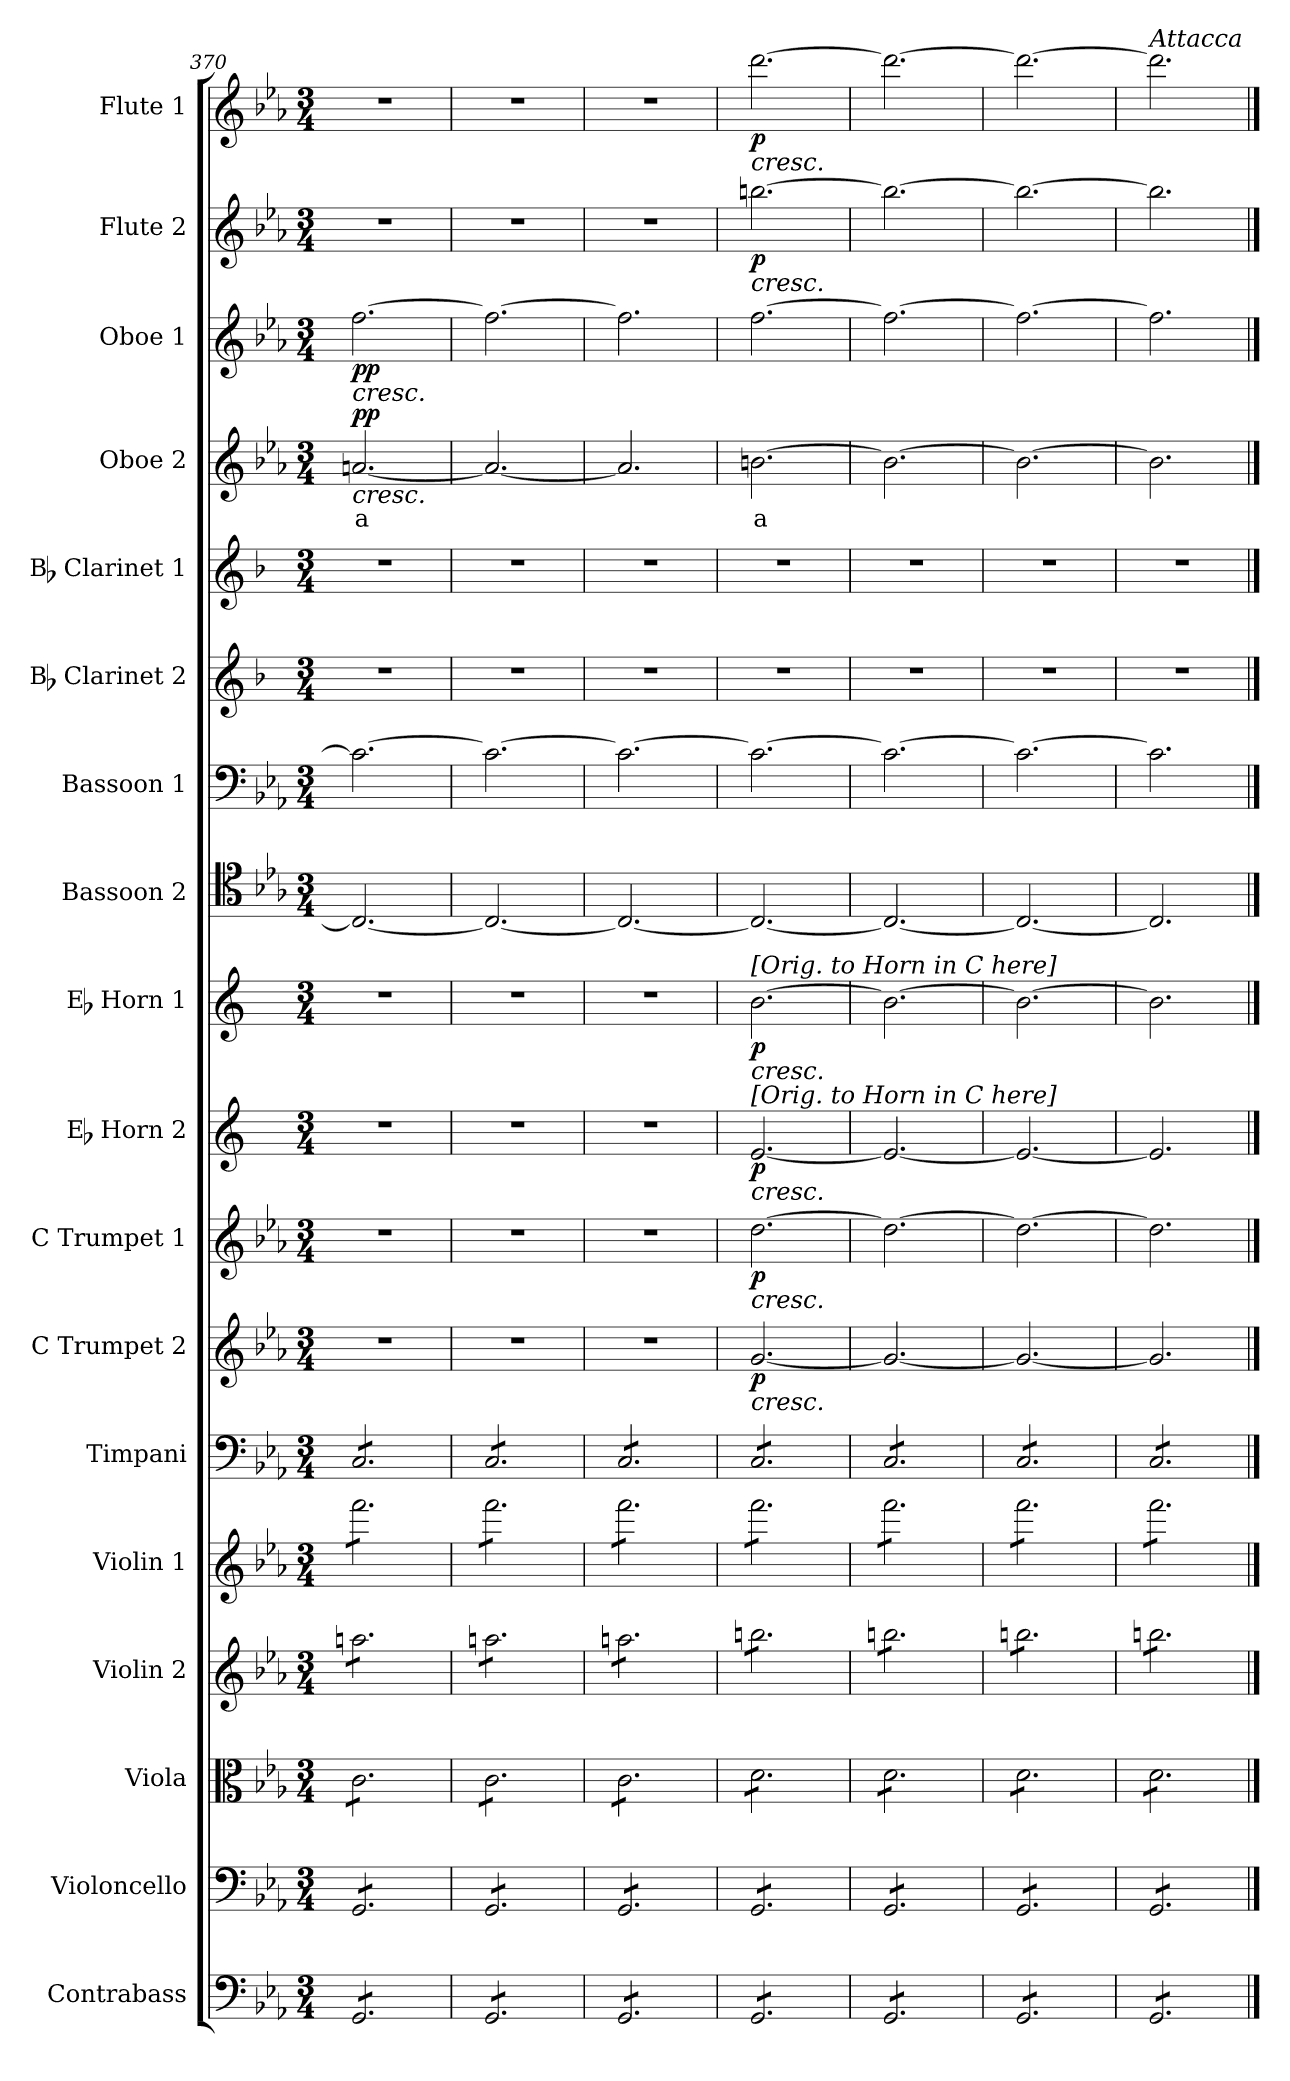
**kern	**kern	**kern	**kern	**kern	**kern	**kern	**dynam	**kern	**dynam	**kern	**dynam	**kern	**dynam	**kern	**kern	**kern	**kern	**kern	**text	**dynam	**kern	**dynam	**kern	**dynam	**kern	**dynam
*part18	*part17	*part16	*part15	*part14	*part13	*part12	*part12	*part11	*part11	*part10	*part10	*part9	*part9	*part8	*part7	*part6	*part5	*part4	*part4	*part4	*part3	*part3	*part2	*part2	*part1	*part1
*staff18	*staff17	*staff16	*staff15	*staff14	*staff13	*staff12	*staff12	*staff11	*staff11	*staff10	*staff10	*staff9	*staff9	*staff8	*staff7	*staff6	*staff5	*staff4	*staff4	*staff4	*staff3	*staff3	*staff2	*staff2	*staff1	*staff1
*I"Contrabass	*I"Violoncello	*I"Viola	*I"Violin 2	*I"Violin 1	*I"Timpani	*I"C Trumpet 2	*	*I"C Trumpet 1	*	*I"Eb Horn 2	*	*I"Eb Horn 1	*	*I"Bassoon 2	*I"Bassoon 1	*I"Bb Clarinet 2	*I"Bb Clarinet 1	*I"Oboe 2	*	*	*I"Oboe 1	*	*I"Flute 2	*	*I"Flute 1	*
*I'Cb	*I'Vc	*I'Vla	*I'Vln 2	*I'Vln 1	*I'Timp	*I'Tpt 2	*	*I'Tpt 1	*	*I'Hn 2	*	*I'Hn 1	*	*I'Bsn 2	*I'Bsn 1	*I'Cl 2	*I'Cl 1	*I'Ob 2	*	*	*I'Ob 1	*	*I'Fl 2	*	*I'Fl 1	*
*clefF4	*clefF4	*clefC3	*clefG2	*clefG2	*clefF4	*clefG2	*	*clefG2	*	*clefG2	*	*clefG2	*	*clefC4	*clefF4	*clefG2	*clefG2	*clefG2	*	*	*clefG2	*	*clefG2	*	*clefG2	*
*ITrd7c12	*	*	*	*	*	*	*	*	*	*ITrd5c9	*	*ITrd5c9	*	*	*	*ITrd1c2	*ITrd1c2	*	*	*	*	*	*	*	*	*
*k[b-e-a-]	*k[b-e-a-]	*k[b-e-a-]	*k[b-e-a-]	*k[b-e-a-]	*k[b-e-a-]	*k[b-e-a-]	*	*k[b-e-a-]	*	*k[b-e-a-]	*	*k[b-e-a-]	*	*k[b-e-a-]	*k[b-e-a-]	*k[b-e-a-]	*k[b-e-a-]	*k[b-e-a-]	*	*	*k[b-e-a-]	*	*k[b-e-a-]	*	*k[b-e-a-]	*
*M3/4	*M3/4	*M3/4	*M3/4	*M3/4	*M3/4	*M3/4	*	*M3/4	*	*M3/4	*	*M3/4	*	*M3/4	*M3/4	*M3/4	*M3/4	*M3/4	*	*	*M3/4	*	*M3/4	*	*M3/4	*
=370	=370	=370	=370	=370	=370	=370	=370	=370	=370	=370	=370	=370	=370	=370	=370	=370	=370	=370	=370	=370	=370	=370	=370	=370	=370	=370
!	!	!	!	!	!	!	!	!	!	!	!	!	!	!	!	!	!	!	!	!	!LO:TX:b:i:t=cresc.	!	!	!	!	!
!	!	!	!	!	!	!	!	!	!	!	!	!	!	!	!	!	!	!LO:TX:b:i:t=cresc.	!	!	!	!	!	!	!	!
!	!	!	!	!	!LO:TX:b:i:t=cresc.	!	!	!	!	!	!	!	!	!	!	!	!	!	!	!	!	!	!	!	!	!
!	!	!	!	!	!	!	!	!	!	!	!	!	!	!	!	!	!	!	!LO:LY:b:color=#FF0000	!LO:DY:b	!	!LO:DY:b	!	!	!	!
*tremolo	*	*	*	*	*	*	*	*	*	*	*	*	*	*	*	*	*	*	*	*	*	*	*	*	*	*
*	*tremolo	*	*	*	*	*	*	*	*	*	*	*	*	*	*	*	*	*	*	*	*	*	*	*	*	*
*	*	*tremolo	*	*	*	*	*	*	*	*	*	*	*	*	*	*	*	*	*	*	*	*	*	*	*	*
*	*	*	*tremolo	*	*	*	*	*	*	*	*	*	*	*	*	*	*	*	*	*	*	*	*	*	*	*
*	*	*	*	*tremolo	*	*	*	*	*	*	*	*	*	*	*	*	*	*	*	*	*	*	*	*	*	*
*	*	*	*	*	*tremolo	*	*	*	*	*	*	*	*	*	*	*	*	*	*	*	*	*	*	*	*	*
8GGG/L	8GG/L	8c\L	8aan\L	8fff\L	8C/L	2.r	.	2.r	.	2.r	.	2.r	.	2.C/_	2.c\_	2.r	2.r	[2.an/	a	pp	[2.ff\	pp	2.r	.	2.r	.
8GGG/	8GG/	8c\	8aan\	8fff\	8C/	.	.	.	.	.	.	.	.	.	.	.	.	.	.	.	.	.	.	.	.	.
8GGG/	8GG/	8c\	8aan\	8fff\	8C/	.	.	.	.	.	.	.	.	.	.	.	.	.	.	.	.	.	.	.	.	.
8GGG/	8GG/	8c\	8aan\	8fff\	8C/	.	.	.	.	.	.	.	.	.	.	.	.	.	.	.	.	.	.	.	.	.
8GGG/	8GG/	8c\	8aan\	8fff\	8C/	.	.	.	.	.	.	.	.	.	.	.	.	.	.	.	.	.	.	.	.	.
8GGG/J	8GG/J	8c\J	8aan\J	8fff\J	8C/J	.	.	.	.	.	.	.	.	.	.	.	.	.	.	.	.	.	.	.	.	.
=371	=371	=371	=371	=371	=371	=371	=371	=371	=371	=371	=371	=371	=371	=371	=371	=371	=371	=371	=371	=371	=371	=371	=371	=371	=371	=371
8GGG/L	8GG/L	8c\L	8aan\L	8fff\L	8C/L	2.r	.	2.r	.	2.r	.	2.r	.	2.C/_	2.c\_	2.r	2.r	2.a/_	.	.	2.ff\_	.	2.r	.	2.r	.
8GGG/	8GG/	8c\	8aan\	8fff\	8C/	.	.	.	.	.	.	.	.	.	.	.	.	.	.	.	.	.	.	.	.	.
8GGG/	8GG/	8c\	8aan\	8fff\	8C/	.	.	.	.	.	.	.	.	.	.	.	.	.	.	.	.	.	.	.	.	.
8GGG/	8GG/	8c\	8aan\	8fff\	8C/	.	.	.	.	.	.	.	.	.	.	.	.	.	.	.	.	.	.	.	.	.
8GGG/	8GG/	8c\	8aan\	8fff\	8C/	.	.	.	.	.	.	.	.	.	.	.	.	.	.	.	.	.	.	.	.	.
8GGG/J	8GG/J	8c\J	8aan\J	8fff\J	8C/J	.	.	.	.	.	.	.	.	.	.	.	.	.	.	.	.	.	.	.	.	.
=372	=372	=372	=372	=372	=372	=372	=372	=372	=372	=372	=372	=372	=372	=372	=372	=372	=372	=372	=372	=372	=372	=372	=372	=372	=372	=372
8GGG/L	8GG/L	8c\L	8aan\L	8fff\L	8C/L	2.r	.	2.r	.	2.r	.	2.r	.	2.C/_	2.c\_	2.r	2.r	2.a/]	.	.	2.ff\]	.	2.r	.	2.r	.
8GGG/	8GG/	8c\	8aan\	8fff\	8C/	.	.	.	.	.	.	.	.	.	.	.	.	.	.	.	.	.	.	.	.	.
8GGG/	8GG/	8c\	8aan\	8fff\	8C/	.	.	.	.	.	.	.	.	.	.	.	.	.	.	.	.	.	.	.	.	.
8GGG/	8GG/	8c\	8aan\	8fff\	8C/	.	.	.	.	.	.	.	.	.	.	.	.	.	.	.	.	.	.	.	.	.
8GGG/	8GG/	8c\	8aan\	8fff\	8C/	.	.	.	.	.	.	.	.	.	.	.	.	.	.	.	.	.	.	.	.	.
8GGG/J	8GG/J	8c\J	8aan\J	8fff\J	8C/J	.	.	.	.	.	.	.	.	.	.	.	.	.	.	.	.	.	.	.	.	.
=373	=373	=373	=373	=373	=373	=373	=373	=373	=373	=373	=373	=373	=373	=373	=373	=373	=373	=373	=373	=373	=373	=373	=373	=373	=373	=373
!	!	!	!	!	!	!	!	!	!	!	!	!	!	!	!	!	!	!	!	!	!	!	!	!	!LO:TX:b:i:t=cresc.	!
!	!	!	!	!	!	!	!	!	!	!	!	!	!	!	!	!	!	!	!	!	!	!	!LO:TX:b:i:t=cresc.	!	!	!
!	!	!	!	!	!	!	!	!	!	!	!	!LO:TX:a:t=[Orig. to Horn in C here]	!	!	!	!	!	!	!	!	!	!	!	!	!	!
!	!	!	!	!	!	!	!	!	!	!	!	!LO:TX:b:i:t=cresc.	!	!	!	!	!	!	!	!	!	!	!	!	!	!
!	!	!	!	!	!	!	!	!	!	!LO:TX:a:t=[Orig. to Horn in C here]	!	!	!	!	!	!	!	!	!	!	!	!	!	!	!	!
!	!	!	!	!	!	!	!	!	!	!LO:TX:b:i:t=cresc.	!	!	!	!	!	!	!	!	!	!	!	!	!	!	!	!
!	!	!	!	!	!	!	!	!LO:TX:b:i:t=cresc.	!	!	!	!	!	!	!	!	!	!	!	!	!	!	!	!	!	!
!	!	!	!	!	!	!LO:TX:b:i:t=cresc.	!	!	!	!	!	!	!	!	!	!	!	!	!	!	!	!	!	!	!	!
!	!	!	!	!	!	!	!LO:DY:b	!	!LO:DY:b	!	!LO:DY:b	!	!LO:DY:b	!	!	!	!	!	!LO:LY:b:color=#FF0000	!	!	!	!	!LO:DY:b	!	!LO:DY:b
8GGG/L	8GG/L	8d\L	8bbn\L	8fff\L	8C/L	[2.g/	p	[2.dd\	p	[2.G/	p	[2.d\	p	2.C/_	2.c\_	2.r	2.r	[2.bn\	a	.	[2.ff\	.	[2.bbn\	p	[2.ddd\	p
8GGG/	8GG/	8d\	8bbn\	8fff\	8C/	.	.	.	.	.	.	.	.	.	.	.	.	.	.	.	.	.	.	.	.	.
8GGG/	8GG/	8d\	8bbn\	8fff\	8C/	.	.	.	.	.	.	.	.	.	.	.	.	.	.	.	.	.	.	.	.	.
8GGG/	8GG/	8d\	8bbn\	8fff\	8C/	.	.	.	.	.	.	.	.	.	.	.	.	.	.	.	.	.	.	.	.	.
8GGG/	8GG/	8d\	8bbn\	8fff\	8C/	.	.	.	.	.	.	.	.	.	.	.	.	.	.	.	.	.	.	.	.	.
8GGG/J	8GG/J	8d\J	8bbn\J	8fff\J	8C/J	.	.	.	.	.	.	.	.	.	.	.	.	.	.	.	.	.	.	.	.	.
=374	=374	=374	=374	=374	=374	=374	=374	=374	=374	=374	=374	=374	=374	=374	=374	=374	=374	=374	=374	=374	=374	=374	=374	=374	=374	=374
8GGG/L	8GG/L	8d\L	8bbn\L	8fff\L	8C/L	2.g/_	.	2.dd\_	.	2.G/_	.	2.d\_	.	2.C/_	2.c\_	2.r	2.r	2.b\_	.	.	2.ff\_	.	2.bb\_	.	2.ddd\_	.
8GGG/	8GG/	8d\	8bbn\	8fff\	8C/	.	.	.	.	.	.	.	.	.	.	.	.	.	.	.	.	.	.	.	.	.
8GGG/	8GG/	8d\	8bbn\	8fff\	8C/	.	.	.	.	.	.	.	.	.	.	.	.	.	.	.	.	.	.	.	.	.
8GGG/	8GG/	8d\	8bbn\	8fff\	8C/	.	.	.	.	.	.	.	.	.	.	.	.	.	.	.	.	.	.	.	.	.
8GGG/	8GG/	8d\	8bbn\	8fff\	8C/	.	.	.	.	.	.	.	.	.	.	.	.	.	.	.	.	.	.	.	.	.
8GGG/J	8GG/J	8d\J	8bbn\J	8fff\J	8C/J	.	.	.	.	.	.	.	.	.	.	.	.	.	.	.	.	.	.	.	.	.
=375	=375	=375	=375	=375	=375	=375	=375	=375	=375	=375	=375	=375	=375	=375	=375	=375	=375	=375	=375	=375	=375	=375	=375	=375	=375	=375
8GGG/L	8GG/L	8d\L	8bbn\L	8fff\L	8C/L	2.g/_	.	2.dd\_	.	2.G/_	.	2.d\_	.	2.C/_	2.c\_	2.r	2.r	2.b\_	.	.	2.ff\_	.	2.bb\_	.	2.ddd\_	.
8GGG/	8GG/	8d\	8bbn\	8fff\	8C/	.	.	.	.	.	.	.	.	.	.	.	.	.	.	.	.	.	.	.	.	.
8GGG/	8GG/	8d\	8bbn\	8fff\	8C/	.	.	.	.	.	.	.	.	.	.	.	.	.	.	.	.	.	.	.	.	.
8GGG/	8GG/	8d\	8bbn\	8fff\	8C/	.	.	.	.	.	.	.	.	.	.	.	.	.	.	.	.	.	.	.	.	.
8GGG/	8GG/	8d\	8bbn\	8fff\	8C/	.	.	.	.	.	.	.	.	.	.	.	.	.	.	.	.	.	.	.	.	.
8GGG/J	8GG/J	8d\J	8bbn\J	8fff\J	8C/J	.	.	.	.	.	.	.	.	.	.	.	.	.	.	.	.	.	.	.	.	.
=376	=376	=376	=376	=376	=376	=376	=376	=376	=376	=376	=376	=376	=376	=376	=376	=376	=376	=376	=376	=376	=376	=376	=376	=376	=376	=376
!	!	!	!	!	!	!	!	!	!	!	!	!	!	!	!	!	!	!	!	!	!	!	!	!	!LO:TX:a:i:t=Attacca	!
8GGG/L	8GG/L	8d\L	8bbn\L	8fff\L	8C/L	2.g/]	.	2.dd\]	.	2.G/]	.	2.d\]	.	2.C/]	2.c\]	2.r	2.r	2.b\]	.	.	2.ff\]	.	2.bb\]	.	2.ddd\]	.
8GGG/	8GG/	8d\	8bbn\	8fff\	8C/	.	.	.	.	.	.	.	.	.	.	.	.	.	.	.	.	.	.	.	.	.
8GGG/	8GG/	8d\	8bbn\	8fff\	8C/	.	.	.	.	.	.	.	.	.	.	.	.	.	.	.	.	.	.	.	.	.
8GGG/	8GG/	8d\	8bbn\	8fff\	8C/	.	.	.	.	.	.	.	.	.	.	.	.	.	.	.	.	.	.	.	.	.
8GGG/	8GG/	8d\	8bbn\	8fff\	8C/	.	.	.	.	.	.	.	.	.	.	.	.	.	.	.	.	.	.	.	.	.
8GGG/J	8GG/J	8d\J	8bbn\J	8fff\J	8C/J	.	.	.	.	.	.	.	.	.	.	.	.	.	.	.	.	.	.	.	.	.
*	*	*	*	*	*Xtremolo	*	*	*	*	*	*	*	*	*	*	*	*	*	*	*	*	*	*	*	*	*
*	*	*	*	*Xtremolo	*	*	*	*	*	*	*	*	*	*	*	*	*	*	*	*	*	*	*	*	*	*
*	*	*	*Xtremolo	*	*	*	*	*	*	*	*	*	*	*	*	*	*	*	*	*	*	*	*	*	*	*
*	*	*Xtremolo	*	*	*	*	*	*	*	*	*	*	*	*	*	*	*	*	*	*	*	*	*	*	*	*
*	*Xtremolo	*	*	*	*	*	*	*	*	*	*	*	*	*	*	*	*	*	*	*	*	*	*	*	*	*
*Xtremolo	*	*	*	*	*	*	*	*	*	*	*	*	*	*	*	*	*	*	*	*	*	*	*	*	*	*
==	==	==	==	==	==	==	==	==	==	==	==	==	==	==	==	==	==	==	==	==	==	==	==	==	==	==
*-	*-	*-	*-	*-	*-	*-	*-	*-	*-	*-	*-	*-	*-	*-	*-	*-	*-	*-	*-	*-	*-	*-	*-	*-	*-	*-
